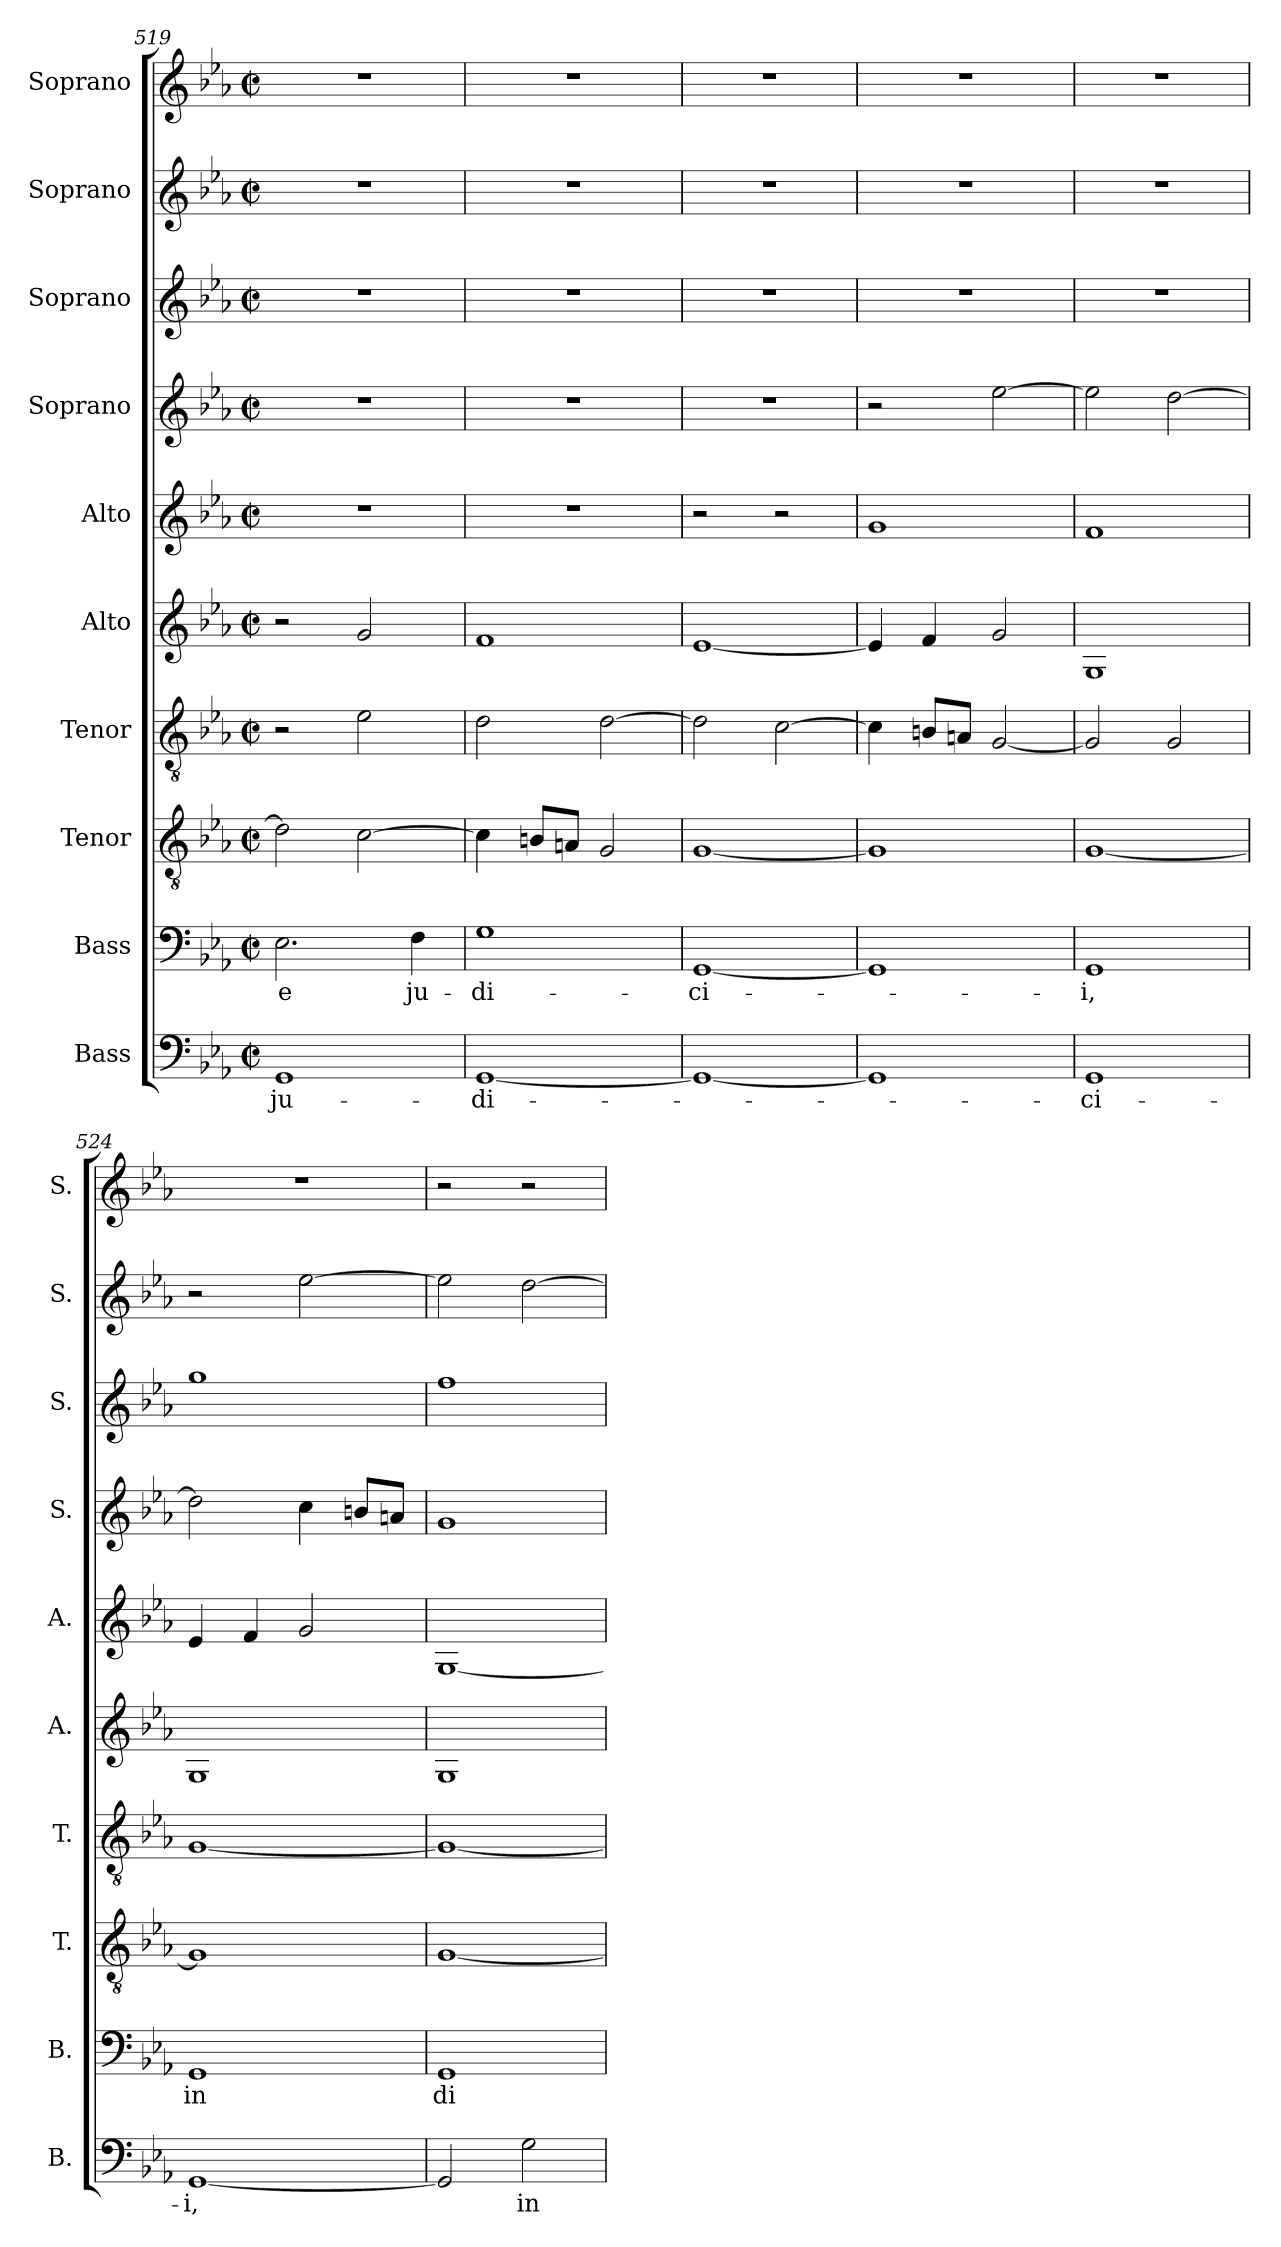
**kern	**text	**kern	**text	**kern	**kern	**kern	**kern	**kern	**kern	**kern	**kern
*part10	*part10	*part9	*part9	*part8	*part7	*part6	*part5	*part4	*part3	*part2	*part1
*staff10	*staff10	*staff9	*staff9	*staff8	*staff7	*staff6	*staff5	*staff4	*staff3	*staff2	*staff1
*I"Bass	*	*I"Bass	*	*I"Tenor	*I"Tenor	*I"Alto	*I"Alto	*I"Soprano	*I"Soprano	*I"Soprano	*I"Soprano
*I'B.	*	*I'B.	*	*I'T.	*I'T.	*I'A.	*I'A.	*I'S.	*I'S.	*I'S.	*I'S.
*clefF4	*	*clefF4	*	*clefGv2	*clefGv2	*clefG2	*clefG2	*clefG2	*clefG2	*clefG2	*clefG2
*k[b-e-a-]	*	*k[b-e-a-]	*	*k[b-e-a-]	*k[b-e-a-]	*k[b-e-a-]	*k[b-e-a-]	*k[b-e-a-]	*k[b-e-a-]	*k[b-e-a-]	*k[b-e-a-]
*M4/4	*	*M4/4	*	*M4/4	*M4/4	*M4/4	*M4/4	*M4/4	*M4/4	*M4/4	*M4/4
*met(c|)	*	*met(c|)	*	*met(c|)	*met(c|)	*met(c|)	*met(c|)	*met(c|)	*met(c|)	*met(c|)	*met(c|)
=519	=519	=519	=519	=519	=519	=519	=519	=519	=519	=519	=519
1GG	ju-	2.E-\	-e	2d\]	2r	2r	1r	1r	1r	1r	1r
.	.	.	.	[2c\	2e-\	2g/	.	.	.	.	.
.	.	4F\	ju-	.	.	.	.	.	.	.	.
=520	=520	=520	=520	=520	=520	=520	=520	=520	=520	=520	=520
[1GG	-di-	1G	-di-	4c\]	2d\	1f	1r	1r	1r	1r	1r
.	.	.	.	8Bn/L	.	.	.	.	.	.	.
.	.	.	.	8An/J	.	.	.	.	.	.	.
.	.	.	.	2G/	[2d\	.	.	.	.	.	.
=521	=521	=521	=521	=521	=521	=521	=521	=521	=521	=521	=521
1GG_	.	[1GG	-ci-	[1G	2d\]	[1e-	2r	1r	1r	1r	1r
.	.	.	.	.	[2c\	.	2r	.	.	.	.
=522	=522	=522	=522	=522	=522	=522	=522	=522	=522	=522	=522
1GG]	.	1GG]	.	1G]	4c\]	4e-/]	1g	2r	1r	1r	1r
.	.	.	.	.	8Bn/L	4f/	.	.	.	.	.
.	.	.	.	.	8An/J	.	.	.	.	.	.
.	.	.	.	.	[2G/	2g/	.	[2ee-\	.	.	.
=523	=523	=523	=523	=523	=523	=523	=523	=523	=523	=523	=523
1GG	-ci-	1GG	-i,	[1G	2G/]	1G	1f	2ee-\]	1r	1r	1r
.	.	.	.	.	2G/	.	.	[2dd\	.	.	.
=524	=524	=524	=524	=524	=524	=524	=524	=524	=524	=524	=524
[1GG	-i,	1GG	in	1G]	[1G	1G	4e-/	2dd\]	1gg	2r	1r
.	.	.	.	.	.	.	4f/	.	.	.	.
.	.	.	.	.	.	.	2g/	4cc\	.	[2ee-\	.
.	.	.	.	.	.	.	.	8bn/L	.	.	.
.	.	.	.	.	.	.	.	8an/J	.	.	.
=525	=525	=525	=525	=525	=525	=525	=525	=525	=525	=525	=525
2GG/]	.	1GG	di-	[1G	1G_	1G	[1G	1g	1ff	2ee-\]	2r
2G\	in	.	.	.	.	.	.	.	.	[2dd\	2r
=	=	=	=	=	=	=	=	=	=	=	=
*-	*-	*-	*-	*-	*-	*-	*-	*-	*-	*-	*-
